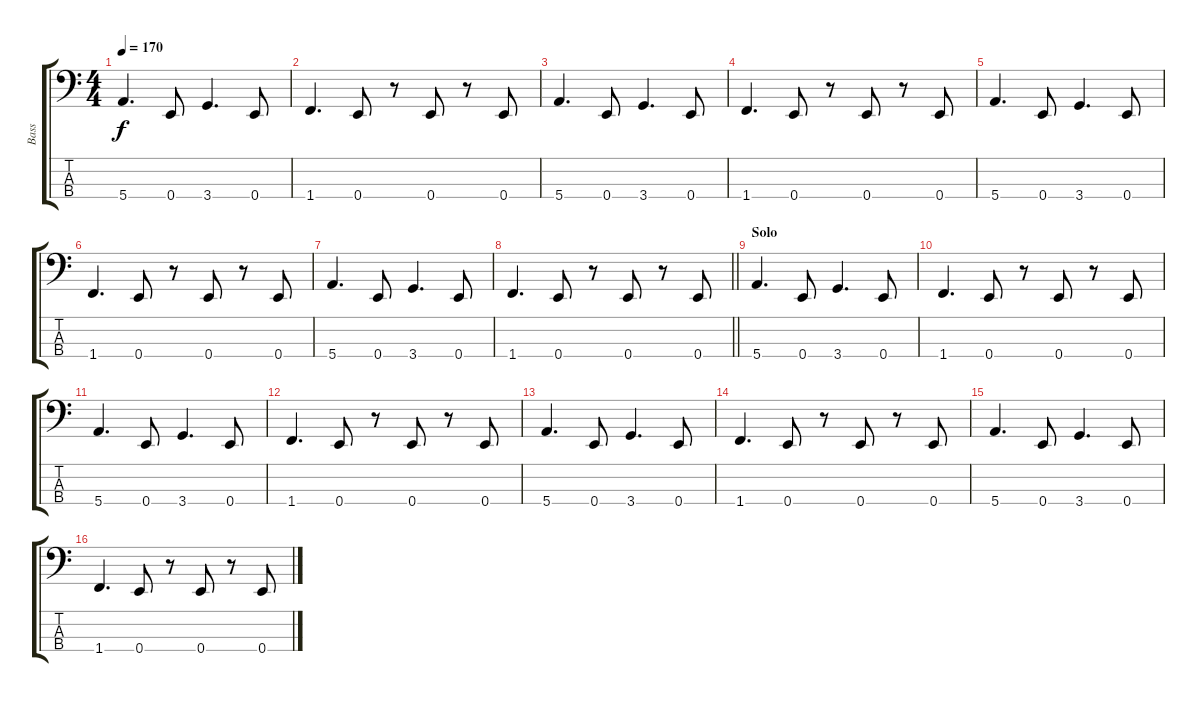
\track ("Bass" "Bass") {instrument electricbassfinger}
\staff {score tabs}
\tuning (G2 D2 A1 E1) {hide}
\ts (4 4)
\tempo 170
\clef f4
\ks c
5.4.4{d dy f} 0.4.8 3.4.4{d} 0.4.8 |
1.4.4{d} 0.4.8 r.8 0.4.8 r.8 0.4.8 |
5.4.4{d} 0.4.8 3.4.4{d} 0.4.8 |
1.4.4{d} 0.4.8 r.8 0.4.8 r.8 0.4.8 |
5.4.4{d} 0.4.8 3.4.4{d} 0.4.8 |
1.4.4{d} 0.4.8 r.8 0.4.8 r.8 0.4.8 |
5.4.4{d} 0.4.8 3.4.4{d} 0.4.8 |
\barLineRight lightlight
1.4.4{d} 0.4.8 r.8 0.4.8 r.8 0.4.8 |
\section ("" "Solo")
5.4.4{d} 0.4.8 3.4.4{d} 0.4.8 |
1.4.4{d} 0.4.8 r.8 0.4.8 r.8 0.4.8 |
5.4.4{d} 0.4.8 3.4.4{d} 0.4.8 |
1.4.4{d} 0.4.8 r.8 0.4.8 r.8 0.4.8 |
5.4.4{d} 0.4.8 3.4.4{d} 0.4.8 |
1.4.4{d} 0.4.8 r.8 0.4.8 r.8 0.4.8 |
5.4.4{d} 0.4.8 3.4.4{d} 0.4.8 |
1.4.4{d} 0.4.8 r.8 0.4.8 r.8 0.4.8
